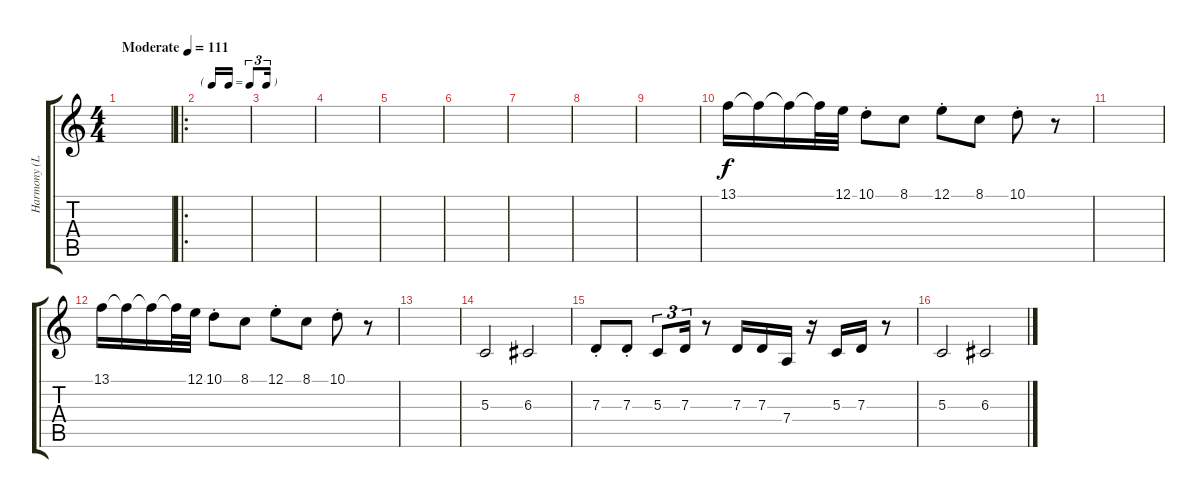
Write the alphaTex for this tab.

\track ("Harmony (Left)" "Harmony (L") {instrument lead2sawtooth}
\staff {score tabs}
\tuning (E4 B3 G3 D3 A2 E2) {hide}
\ts (4 4)
\tempo (111 "Moderate")
\clef g2
\ks c
|
\ro
\tf triplet16th
|
|
|
|
|
|
|
|
13.1.16 13.1{t}.16 13.1{t}.16 13.1{t}.32 12.1.32 10.1{st}.8 8.1.8 12.1{st}.8 8.1.8 10.1{st}.8 r.8 |
|
13.1.16 13.1{t}.16 13.1{t}.16 13.1{t}.32 12.1.32 10.1{st}.8 8.1.8 12.1{st}.8 8.1.8 10.1{st}.8 r.8 |
|
5.3.2 6.3.2 |
7.3{st}.8 7.3{st}.8 5.3.8{tu (3 2)} 7.3.16{tu (3 2)} r.8 7.3.16 7.3.16 7.4.16 r.16 5.3.16 7.3.16 r.8 |
5.3.2 6.3.2
